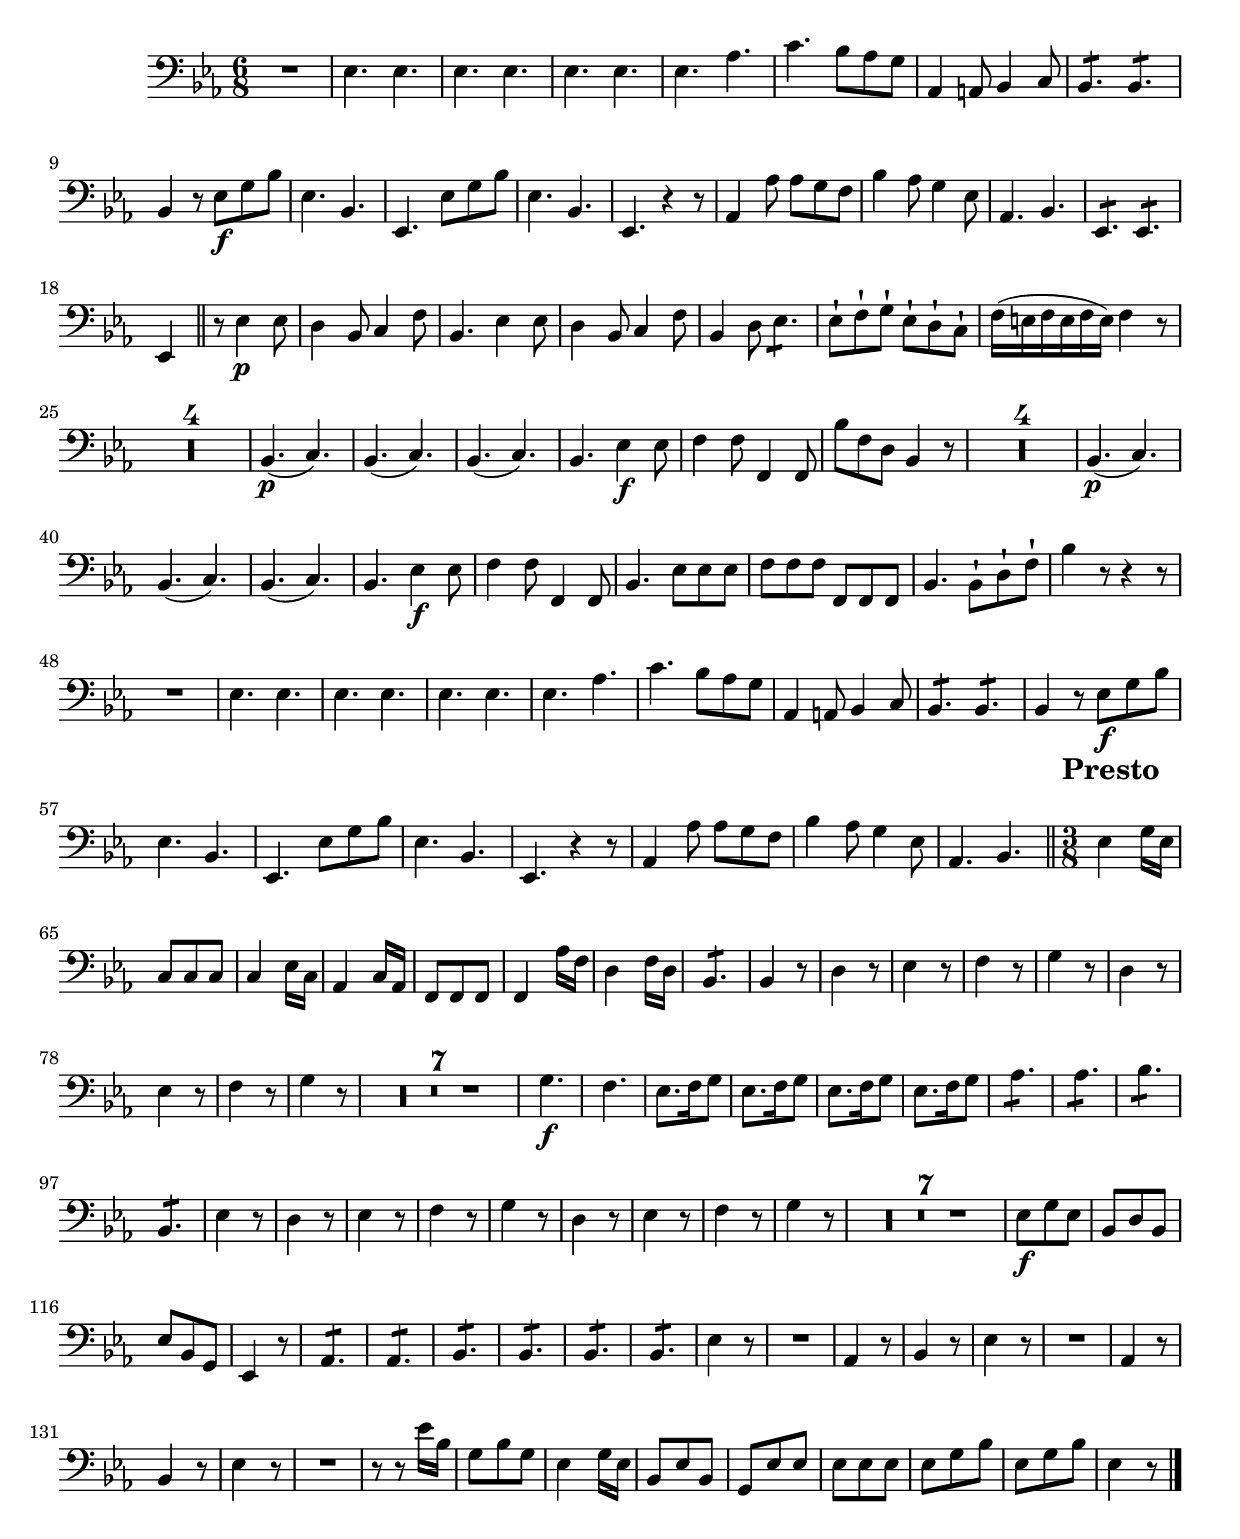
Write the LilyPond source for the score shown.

\version "2.16.0"      %Gossec - Symphonie mi bémol
                        %Basse - 3ème mvt
\relative c{
\clef bass
\key ees \major
\time 6/8
\override Score.MetronomeMark #'transparent = ##t
\tempo 4.=60


R2.
ees4. ees
ees ees 
ees ees
ees aes
c bes8 aes g
aes,4 a8 bes4 c8
bes4.:8 bes:
bes4 r8 ees8\f g bes
ees,4. bes
ees, ees'8 g bes
ees,4. bes
ees, r4 r8
aes4 aes'8 aes g f
bes4 aes8 g4 ees8
aes,4. bes
ees,4.:8 ees:
ees4 \bar "||" \noBreak r8 ees'4\p ees8
d4 bes8 c4 f8
bes,4. ees4 ees8
d4 bes8 c4 f8
bes,4 d8 ees4.:8
ees8-| f-| g-| ees-| d-| c-|
f16( e f e f e) f4 r8
\set Score.skipBars = ##t R2. * 4 
%
%
%
bes,4.(\p c)
bes( c)
bes( c)
bes ees4\f ees8
f4 f8 f,4 f8
bes' f d bes4 r8
\set Score.skipBars = ##t R2. * 4 
%
%
%
bes4.(\p c)
bes( c)
bes( c)
bes ees4\f ees8
f4 f8 f,4 f8
bes4. ees8 ees ees
f f f f, f f
bes4. bes8-| d-| f-|
bes4 r8 r4 r8
R2.
ees,4. ees
ees ees 
ees ees
ees aes
c bes8 aes g
aes,4 a8 bes4 c8
bes4.:8 bes:
bes4 r8 ees8\f g bes
ees,4. bes
ees, ees'8 g bes
ees,4. bes
ees, r4 r8
aes4 aes'8 aes g f
bes4 aes8 g4 ees8
aes,4. bes \bar "||" \override Score.RehearsalMark #'break-align-symbols = #'(time-signature) \override Score.RehearsalMark #'self-alignment-X = #left \override Score.RehearsalMark #'padding = #2.0 \time 3/8 \mark \markup {\bold "Presto"} \tempo 4.=90
ees4 g16 ees
c8 c c
c4 ees16 c
aes4 c16 aes
f8 f f
f4 aes'16 f
d4 f16 d
bes4.:8
bes4 r8
d4 r8
ees4 r8
f4 r8
g4 r8
d4 r8
ees4 r8
f4 r8
g4 r8
\set Score.skipBars = ##t R4. * 7 
%
%
%
%
%
%
g4.\f
f
\repeat unfold 4 {ees8. f16 g8}
%
%
%
aes4.:8
aes:
bes:
bes,:
ees4 r8
d4 r8
ees4 r8
f4 r8
g4 r8
d4 r8
ees4 r8
f4 r8
g4 r8
\set Score.skipBars = ##t R4. * 7 
%
%
%
%
%
%
ees8\f g ees
bes d bes
ees bes g
ees4 r8
aes4.:8
aes:
bes:
bes:
bes:
bes:
ees4 r8     %SIEBER: d
R4.
aes,4 r8
bes4 r8
ees4 r8
R4.
aes,4 r8
bes4 r8
ees4 r8
R4.
r8 r ees'16 bes
g8 bes g
ees4 g16 ees
bes8 ees bes
g ees' ees
ees ees ees
ees g bes
ees, g bes
ees,4 r8 \bar "|." 
}
